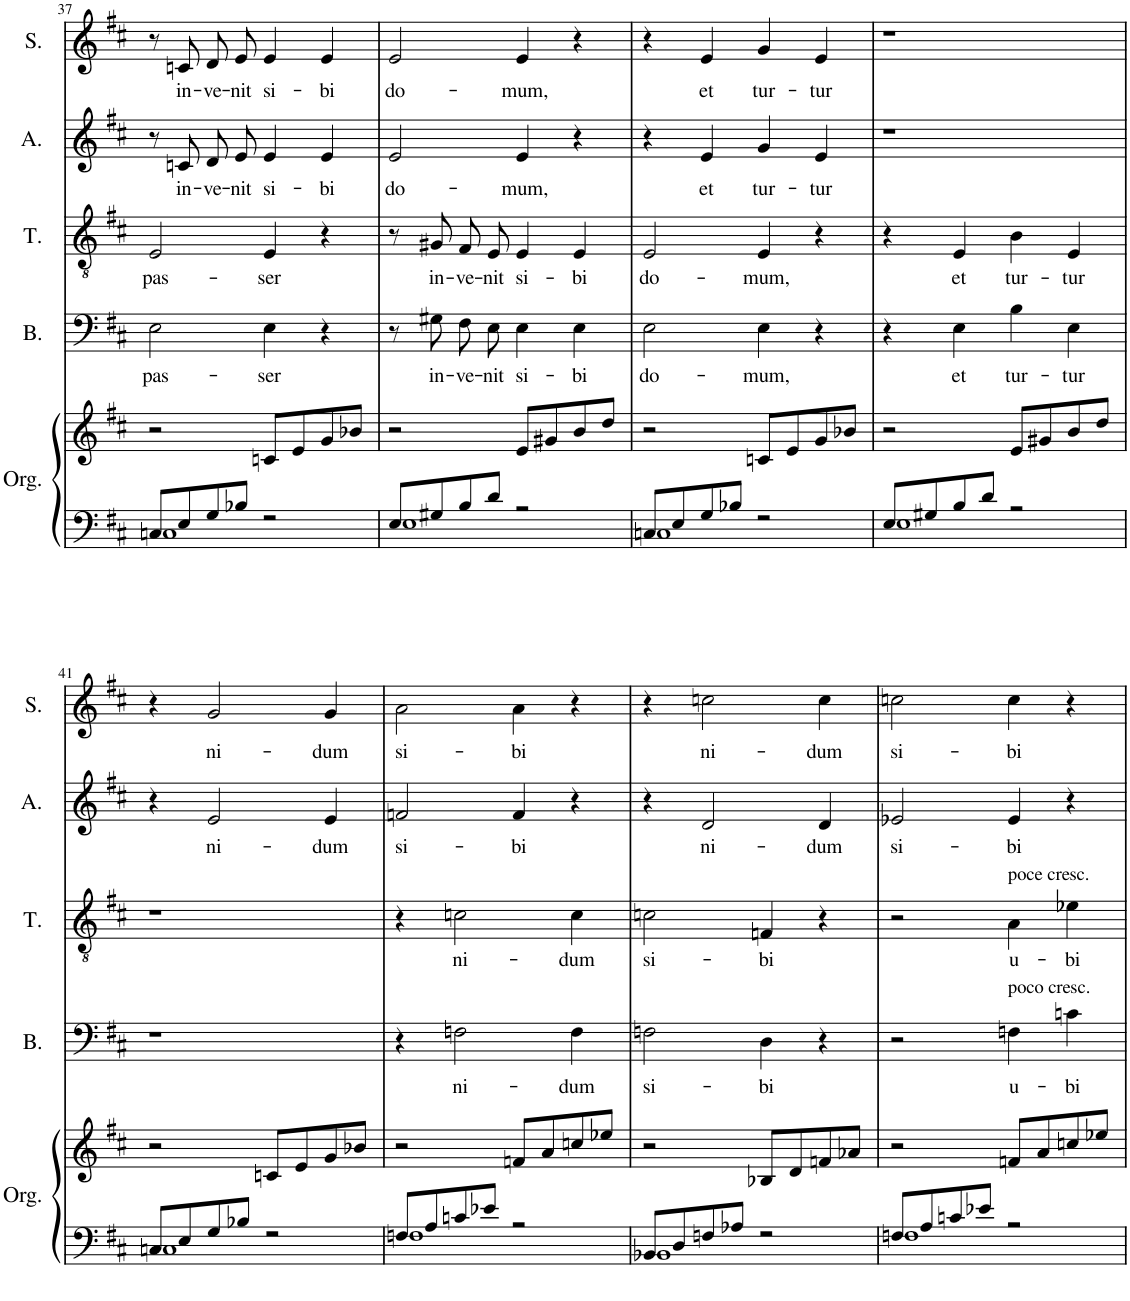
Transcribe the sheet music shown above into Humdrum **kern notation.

**kern	**kern	**kern	**text	**kern	**text	**kern	**text	**kern	**text
*part5	*part5	*part4	*part4	*part3	*part3	*part2	*part2	*part1	*part1
*staff6	*staff5	*staff4	*staff4	*staff3	*staff3	*staff2	*staff2	*staff1	*staff1
*I"Orgue	*	*I"Bass	*	*I"Ténor	*	*I"Alto	*	*I"Soprano	*
*I'Org.	*	*I'B.	*	*I'T.	*	*I'A.	*	*I'S.	*
!!LO:PB:g=z
*clefF4	*clefG2	*clefF4	*	*clefGv2	*	*clefG2	*	*clefG2	*
*k[f#c#]	*k[f#c#]	*k[f#c#]	*	*k[f#c#]	*	*k[f#c#]	*	*k[f#c#]	*
*D:	*D:	*D:	*	*	*	*D:	*	*D:	*
*M4/4	*M4/4	*M4/4	*	*M4/4	*	*M4/4	*	*M4/4	*
=37	=37	=37	=37	=37	=37	=37	=37	=37	=37
*^	*	*	*	*	*	*	*	*	*
!	!	!	!	!LO:LY:b	!	!LO:LY:b	!	!	!	!
8Cn/L	1C	2r	2E\	pas-	2E/	pas-	8r	.	8r	.
!	!	!	!	!	!	!	!	!LO:LY:b	!	!LO:LY:b
8E/	.	.	.	.	.	.	8cn/	in-	8cn/	in-
!	!	!	!	!	!	!	!	!LO:LY:b	!	!LO:LY:b
8G/	.	.	.	.	.	.	8d/L	-ve-	8d/L	-ve-
!	!	!	!	!	!	!	!	!LO:LY:b	!	!LO:LY:b
8B-X/J	.	.	.	.	.	.	8e/J	-nit	8e/J	-nit
!	!	!	!	!LO:LY:b	!	!LO:LY:b	!	!LO:LY:b	!	!LO:LY:b
2r	.	8cn/L	4E\	-ser	4E/	-ser	4e/	si-	4e/	si-
.	.	8e/	.	.	.	.	.	.	.	.
!	!	!	!	!	!	!	!	!LO:LY:b	!	!LO:LY:b
.	.	8g/	4r	.	4r	.	4e/	-bi	4e/	-bi
.	.	8b-X/J	.	.	.	.	.	.	.	.
=38	=38	=38	=38	=38	=38	=38	=38	=38	=38	=38
!	!	!	!	!	!	!	!	!LO:LY:b	!	!LO:LY:b
8E/L	1E	2r	8r	.	8r	.	2e/	do-	2e/	do-
!	!	!	!	!LO:LY:b	!	!LO:LY:b	!	!	!	!
8G#X/	.	.	8G#X\	in-	8G#X/	in-	.	.	.	.
!	!	!	!	!LO:LY:b	!	!LO:LY:b	!	!	!	!
8B/	.	.	8F#\L	-ve-	8F#/L	-ve-	.	.	.	.
!	!	!	!	!LO:LY:b	!	!LO:LY:b	!	!	!	!
8d/J	.	.	8E\J	-nit	8E/J	-nit	.	.	.	.
!	!	!	!	!LO:LY:b	!	!LO:LY:b	!	!LO:LY:b	!	!LO:LY:b
2r	.	8e/L	4E\	si-	4E/	si-	4e/	-mum,	4e/	-mum,
.	.	8g#X/	.	.	.	.	.	.	.	.
!	!	!	!	!LO:LY:b	!	!LO:LY:b	!	!	!	!
.	.	8b/	4E\	-bi	4E/	-bi	4r	.	4r	.
.	.	8dd/J	.	.	.	.	.	.	.	.
=39	=39	=39	=39	=39	=39	=39	=39	=39	=39	=39
!	!	!	!	!LO:LY:b	!	!LO:LY:b	!	!	!	!
8Cn/L	1C	2r	2E\	do-	2E/	do-	4r	.	4r	.
8E/	.	.	.	.	.	.	.	.	.	.
!	!	!	!	!	!	!	!	!LO:LY:b	!	!LO:LY:b
8G/	.	.	.	.	.	.	4e/	et	4e/	et
8B-X/J	.	.	.	.	.	.	.	.	.	.
!	!	!	!	!LO:LY:b	!	!LO:LY:b	!	!LO:LY:b	!	!LO:LY:b
2r	.	8cn/L	4E\	-mum,	4E/	-mum,	4g/	tur-	4g/	tur-
.	.	8e/	.	.	.	.	.	.	.	.
!	!	!	!	!	!	!	!	!LO:LY:b	!	!LO:LY:b
.	.	8g/	4r	.	4r	.	4e/	-tur	4e/	-tur
.	.	8b-X/J	.	.	.	.	.	.	.	.
=40	=40	=40	=40	=40	=40	=40	=40	=40	=40	=40
8E/L	1E	2r	4r	.	4r	.	1r	.	1r	.
8G#X/	.	.	.	.	.	.	.	.	.	.
!	!	!	!	!LO:LY:b	!	!LO:LY:b	!	!	!	!
8B/	.	.	4E\	et	4E/	et	.	.	.	.
8d/J	.	.	.	.	.	.	.	.	.	.
!	!	!	!	!LO:LY:b	!	!LO:LY:b	!	!	!	!
2r	.	8e/L	4B\	tur-	4B\	tur-	.	.	.	.
.	.	8g#X/	.	.	.	.	.	.	.	.
!	!	!	!	!LO:LY:b	!	!LO:LY:b	!	!	!	!
.	.	8b/	4E\	-tur	4E/	-tur	.	.	.	.
.	.	8dd/J	.	.	.	.	.	.	.	.
!!LO:LB:g=z
=41	=41	=41	=41	=41	=41	=41	=41	=41	=41	=41
8Cn/L	1C	2r	1r	.	1r	.	4r	.	4r	.
8E/	.	.	.	.	.	.	.	.	.	.
!	!	!	!	!	!	!	!	!LO:LY:b	!	!LO:LY:b
8G/	.	.	.	.	.	.	2e/	ni-	2g/	ni-
8B-X/J	.	.	.	.	.	.	.	.	.	.
2r	.	8cn/L	.	.	.	.	.	.	.	.
.	.	8e/	.	.	.	.	.	.	.	.
!	!	!	!	!	!	!	!	!LO:LY:b	!	!LO:LY:b
.	.	8g/	.	.	.	.	4e/	-dum	4g/	-dum
.	.	8b-X/J	.	.	.	.	.	.	.	.
=42	=42	=42	=42	=42	=42	=42	=42	=42	=42	=42
!	!	!	!	!	!	!	!	!LO:LY:b	!	!LO:LY:b
8Fn/L	1F	2r	4r	.	4r	.	2fn/	si-	2a\	si-
8A/	.	.	.	.	.	.	.	.	.	.
!	!	!	!	!LO:LY:b	!	!LO:LY:b	!	!	!	!
8cn/	.	.	2Fn\	ni-	2cn\	ni-	.	.	.	.
8e-X/J	.	.	.	.	.	.	.	.	.	.
!	!	!	!	!	!	!	!	!LO:LY:b	!	!LO:LY:b
2r	.	8fn/L	.	.	.	.	4f/	-bi	4a\	-bi
.	.	8a/	.	.	.	.	.	.	.	.
!	!	!	!	!LO:LY:b	!	!LO:LY:b	!	!	!	!
.	.	8ccn/	4F\	-dum	4c\	-dum	4r	.	4r	.
.	.	8ee-X/J	.	.	.	.	.	.	.	.
=43	=43	=43	=43	=43	=43	=43	=43	=43	=43	=43
!	!	!	!	!LO:LY:b	!	!LO:LY:b	!	!	!	!
8BB-X/L	1BB-	2r	2Fn\	si-	2cn\	si-	4r	.	4r	.
8D/	.	.	.	.	.	.	.	.	.	.
!	!	!	!	!	!	!	!	!LO:LY:b	!	!LO:LY:b
8Fn/	.	.	.	.	.	.	2d/	ni-	2ccn\	ni-
8A-X/J	.	.	.	.	.	.	.	.	.	.
!	!	!	!	!LO:LY:b	!	!LO:LY:b	!	!	!	!
2r	.	8B-X/L	4D\	-bi	4Fn/	-bi	.	.	.	.
.	.	8d/	.	.	.	.	.	.	.	.
!	!	!	!	!	!	!	!	!LO:LY:b	!	!LO:LY:b
.	.	8fn/	4r	.	4r	.	4d/	-dum	4cc\	-dum
.	.	8a-X/J	.	.	.	.	.	.	.	.
=44	=44	=44	=44	=44	=44	=44	=44	=44	=44	=44
!	!	!	!	!	!	!	!	!LO:LY:b	!	!LO:LY:b
8Fn/L	1F	2r	2r	.	2r	.	2e-X/	si-	2ccn\	si-
8A/	.	.	.	.	.	.	.	.	.	.
8cn/	.	.	.	.	.	.	.	.	.	.
8e-X/J	.	.	.	.	.	.	.	.	.	.
!	!	!	!	!	!LO:TX:a:t=poce cresc.	!	!	!	!	!
!	!	!	!LO:TX:a:t=poco cresc.	!	!	!	!	!	!	!
!	!	!	!	!LO:LY:b	!	!LO:LY:b	!	!LO:LY:b	!	!LO:LY:b
2r	.	8fn/L	4Fn\	u-	4A\	u-	4e-/	-bi	4cc\	-bi
.	.	8a/	.	.	.	.	.	.	.	.
!	!	!	!	!LO:LY:b	!	!LO:LY:b	!	!	!	!
.	.	8ccn/	4cn\	-bi	4e-X\	-bi	4r	.	4r	.
.	.	8ee-X/J	.	.	.	.	.	.	.	.
*v	*v	*	*	*	*	*	*	*	*	*
=	=	=	=	=	=	=	=	=	=
*-	*-	*-	*-	*-	*-	*-	*-	*-	*-
